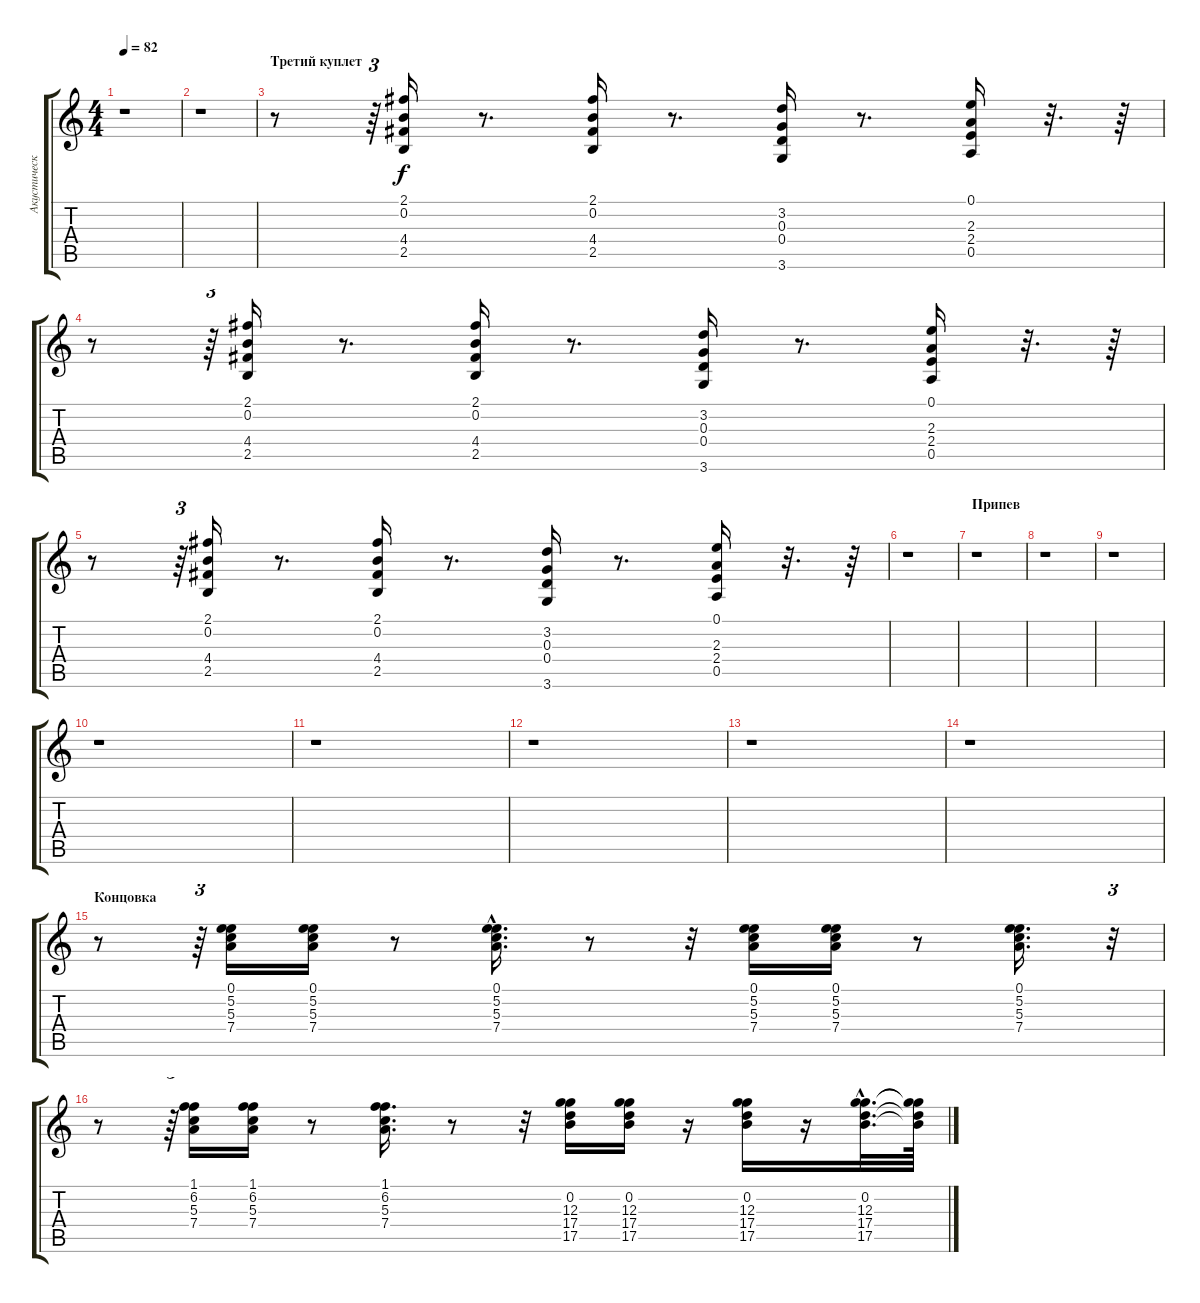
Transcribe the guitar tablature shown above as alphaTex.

\track ("Акустическая гитара" "Акустическ") {instrument acousticguitarsteel}
\staff {score tabs}
\tuning (E4 B3 G3 D3 A2 E2) {hide}
\ts (4 4)
\tempo 82
\clef g2
\ks c
r.1{dy f} |
r.1 |
\section ("" "Третий куплет")
r.8 r.64{tu (3 2)} (2.1 0.2 4.4 2.5).16 r.8{d} (2.1 0.2 4.4 2.5).16 r.8{d} (3.2 0.3 0.4 3.6).16 r.8{d} (0.1 2.3 2.4 0.5).16 r.32{d} r.64 |
r.8 r.64{tu (3 2)} (2.1 0.2 4.4 2.5).16 r.8{d} (2.1 0.2 4.4 2.5).16 r.8{d} (3.2 0.3 0.4 3.6).16 r.8{d} (0.1 2.3 2.4 0.5).16 r.32{d} r.64 |
r.8 r.64{tu (3 2)} (2.1 0.2 4.4 2.5).16 r.8{d} (2.1 0.2 4.4 2.5).16 r.8{d} (3.2 0.3 0.4 3.6).16 r.8{d} (0.1 2.3 2.4 0.5).16 r.32{d} r.64 |
r.1 |
\section ("" "Припев")
r.1 |
r.1 |
r.1 |
r.1 |
r.1 |
r.1 |
r.1 |
r.1 |
\section ("" "Концовка")
r.8 r.64{tu (3 2)} (0.1 5.2 5.3 7.4).16 (0.1 5.2 5.3 7.4).16 r.8 (0.1{hac} 5.2{hac} 5.3{hac} 7.4{hac}).16{d} r.8 r.32 (0.1 5.2 5.3 7.4).16 (0.1 5.2 5.3 7.4).16 r.8 (0.1 5.2 5.3 7.4).16{d} r.32{tu (3 2)} |
r.8 r.64{tu (3 2)} (1.1 6.2 5.3 7.4).16 (1.1 6.2 5.3 7.4).16 r.8 (1.1 6.2 5.3 7.4).16{d} r.8 r.32 (0.2 12.3 17.4 17.5).16 (0.2 12.3 17.4 17.5).16 r.16 (0.2 12.3 17.4 17.5).16 r.16 (0.2{hac} 12.3{hac} 17.4{hac} 17.5{hac}).32{d} (0.2{t} 12.3{t} 17.4{t} 17.5{t}).64
